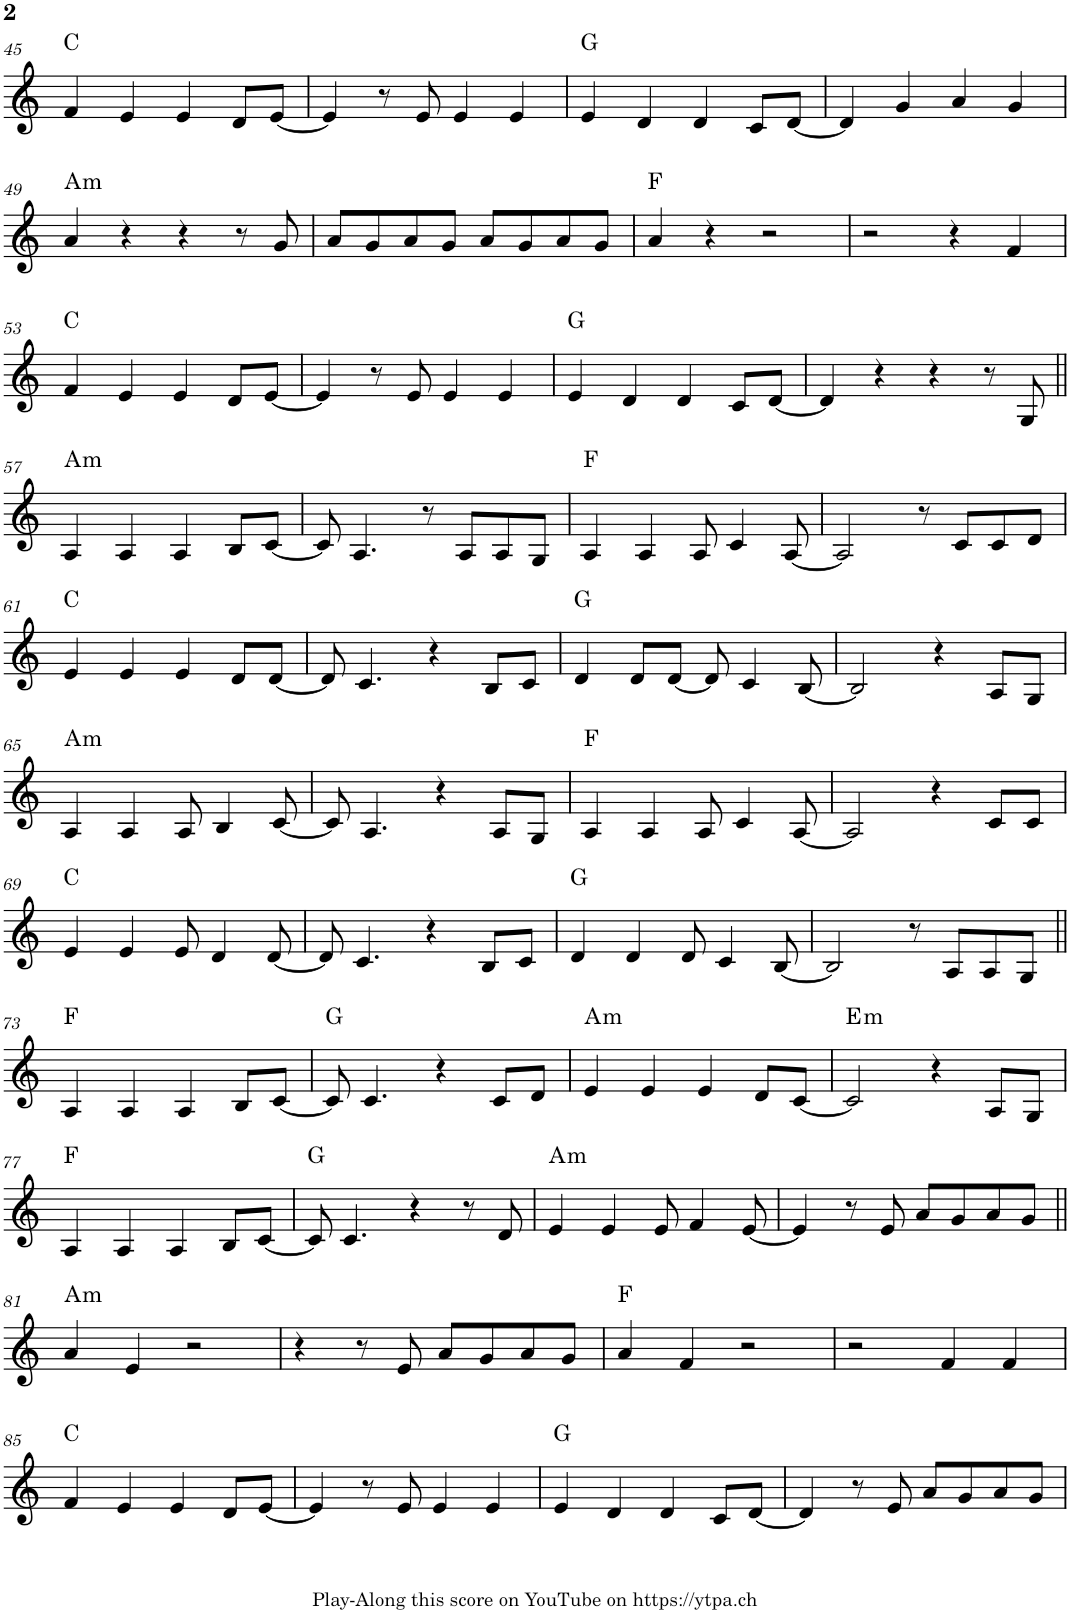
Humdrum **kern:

**kern	**harte
*part1	*part1
*staff1	*
*I"Piano	*
*I'Pno.	*
!!LO:PB:g=z
*clefG2	*
*k[]	*
*M4/4	*
=45	=45
4f/	C:maj
4e/	.
4e/	.
8d/L	.
[8e/J	.
=46	=46
4e/]	.
8r	.
8e/	.
4e/	.
4e/	.
=47	=47
4e/	G:maj
4d/	.
4d/	.
8c/L	.
[8d/J	.
=48	=48
4d/]	.
4g/	.
4a/	.
4g/	.
!!LO:LB:g=z
=49	=49
!	!LO:H:kt=m
4a/	A:min
4r	.
4r	.
8r	.
8g/	.
=50	=50
8a/L	.
8g/	.
8a/	.
8g/J	.
8a/L	.
8g/	.
8a/	.
8g/J	.
=51	=51
4a/	F:maj
4r	.
2r	.
=52	=52
2r	.
4r	.
4f/	.
!!LO:LB:g=z
=53	=53
4f/	C:maj
4e/	.
4e/	.
8d/L	.
[8e/J	.
=54	=54
4e/]	.
8r	.
8e/	.
4e/	.
4e/	.
=55	=55
4e/	G:maj
4d/	.
4d/	.
8c/L	.
[8d/J	.
=56	=56
4d/]	.
4r	.
4r	.
8r	.
8G/	.
!!LO:LB:g=z
=57||	=57||
!	!LO:H:kt=m
4A/	A:min
4A/	.
4A/	.
8B/L	.
[8c/J	.
=58	=58
8c/]	.
4.A/	.
8r	.
8A/L	.
8A/	.
8G/J	.
=59	=59
4A/	F:maj
4A/	.
8A/	.
4c/	.
[8A/	.
=60	=60
2A/]	.
8r	.
8c/L	.
8c/	.
8d/J	.
!!LO:LB:g=z
=61	=61
4e/	C:maj
4e/	.
4e/	.
8d/L	.
[8d/J	.
=62	=62
8d/]	.
4.c/	.
4r	.
8B/L	.
8c/J	.
=63	=63
4d/	G:maj
8d/L	.
[8d/J	.
8d/]	.
4c/	.
[8B/	.
=64	=64
2B/]	.
4r	.
8A/L	.
8G/J	.
!!LO:LB:g=z
=65	=65
!	!LO:H:kt=m
4A/	A:min
4A/	.
8A/	.
4B/	.
[8c/	.
=66	=66
8c/]	.
4.A/	.
4r	.
8A/L	.
8G/J	.
=67	=67
4A/	F:maj
4A/	.
8A/	.
4c/	.
[8A/	.
=68	=68
2A/]	.
4r	.
8c/L	.
8c/J	.
!!LO:LB:g=z
=69	=69
4e/	C:maj
4e/	.
8e/	.
4d/	.
[8d/	.
=70	=70
8d/]	.
4.c/	.
4r	.
8B/L	.
8c/J	.
=71	=71
4d/	G:maj
4d/	.
8d/	.
4c/	.
[8B/	.
=72	=72
2B/]	.
8r	.
8A/L	.
8A/	.
8G/J	.
!!LO:LB:g=z
=73||	=73||
4A/	F:maj
4A/	.
4A/	.
8B/L	.
[8c/J	.
=74	=74
8c/]	G:maj
4.c/	.
4r	.
8c/L	.
8d/J	.
=75	=75
!	!LO:H:kt=m
4e/	A:min
4e/	.
4e/	.
8d/L	.
[8c/J	.
=76	=76
!	!LO:H:kt=m
2c/]	E:min
4r	.
8A/L	.
8G/J	.
!!LO:LB:g=z
=77	=77
4A/	F:maj
4A/	.
4A/	.
8B/L	.
[8c/J	.
=78	=78
8c/]	G:maj
4.c/	.
4r	.
8r	.
8d/	.
=79	=79
!	!LO:H:kt=m
4e/	A:min
4e/	.
8e/	.
4f/	.
[8e/	.
=80	=80
4e/]	.
8r	.
8e/	.
8a/L	.
8g/	.
8a/	.
8g/J	.
!!LO:LB:g=z
=81||	=81||
!	!LO:H:kt=m
4a/	A:min
4e/	.
2r	.
=82	=82
4r	.
8r	.
8e/	.
8a/L	.
8g/	.
8a/	.
8g/J	.
=83	=83
4a/	F:maj
4f/	.
2r	.
=84	=84
2r	.
4f/	.
4f/	.
!!LO:LB:g=z
=85	=85
4f/	C:maj
4e/	.
4e/	.
8d/L	.
[8e/J	.
=86	=86
4e/]	.
8r	.
8e/	.
4e/	.
4e/	.
=87	=87
4e/	G:maj
4d/	.
4d/	.
8c/L	.
[8d/J	.
=88	=88
4d/]	.
8r	.
8e/	.
8a/L	.
8g/	.
8a/	.
8g/J	.
=	=
*-	*-
